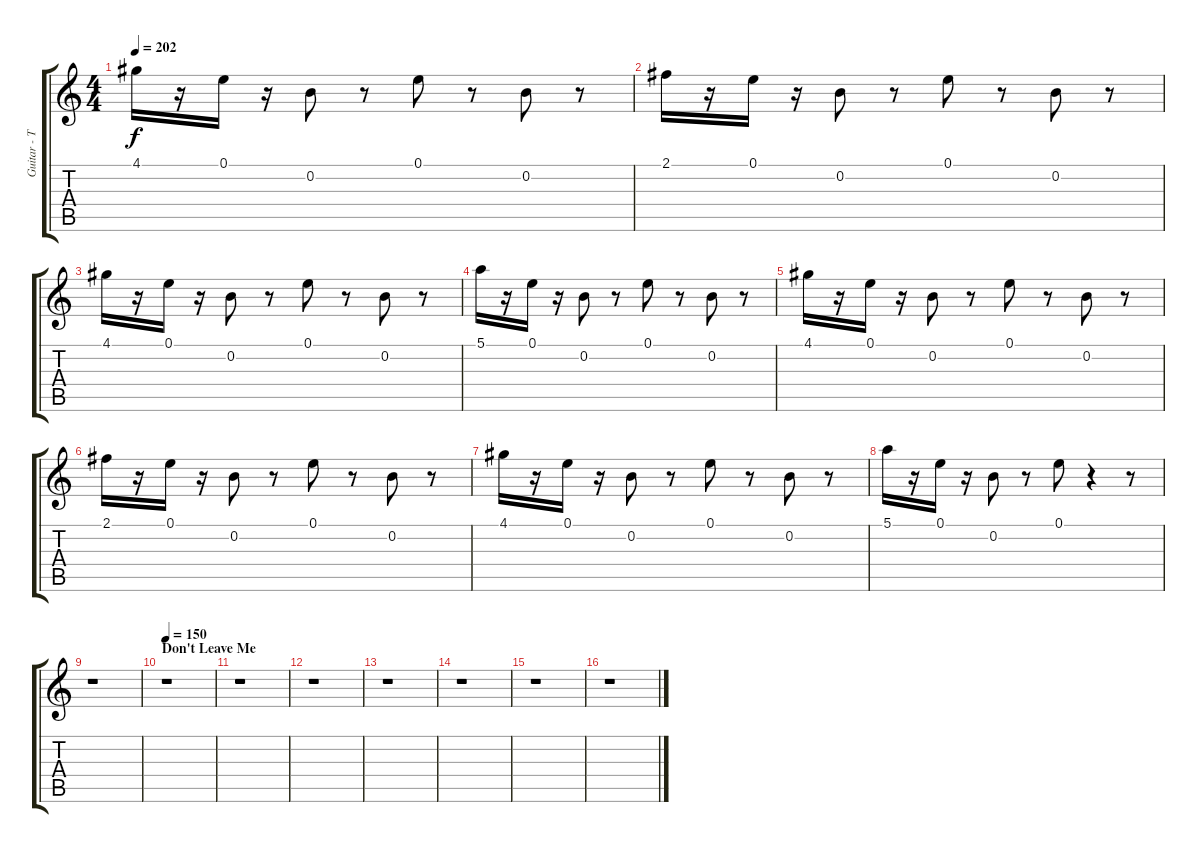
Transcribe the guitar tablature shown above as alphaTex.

\track ("Guitar - Tom Mattew Delonge" "Guitar - T") {instrument distortionguitar}
\staff {score tabs}
\tuning (E4 B3 G3 D3 A2 E2) {hide}
\ts (4 4)
\tempo 202
\clef g2
\ks c
4.1.16{dy f} r.16 0.1.16 r.16 0.2.8 r.8 0.1.8 r.8 0.2.8 r.8 |
2.1.16 r.16 0.1.16 r.16 0.2.8 r.8 0.1.8 r.8 0.2.8 r.8 |
4.1.16 r.16 0.1.16 r.16 0.2.8 r.8 0.1.8 r.8 0.2.8 r.8 |
5.1.16 r.16 0.1.16 r.16 0.2.8 r.8 0.1.8 r.8 0.2.8 r.8 |
4.1.16 r.16 0.1.16 r.16 0.2.8 r.8 0.1.8 r.8 0.2.8 r.8 |
2.1.16 r.16 0.1.16 r.16 0.2.8 r.8 0.1.8 r.8 0.2.8 r.8 |
4.1.16 r.16 0.1.16 r.16 0.2.8 r.8 0.1.8 r.8 0.2.8 r.8 |
5.1.16 r.16 0.1.16 r.16 0.2.8 r.8 0.1.8 r.4 r.8 |
r.1 |
\section ("" "Don't Leave Me")
\tempo 150
r.1 |
r.1 |
r.1 |
r.1 |
r.1 |
r.1 |
r.1
